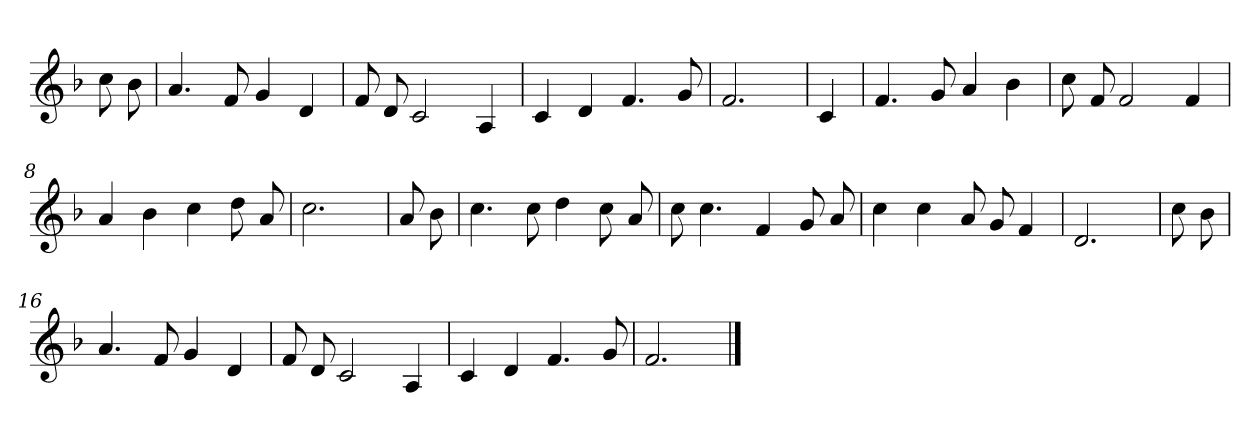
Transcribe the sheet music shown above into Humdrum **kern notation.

**kern
*part1
*staff1
*clefG2
*k[b-]
*F:
=
8cc
8b-
=1
4.a
8f
4g
4d
=2
8f
8d
2c
4A
=3
4c
4d
4.f
8g
=4
2.f
=5
4c
=6
4.f
8g
4a
4b-
=7
8cc
8f
2f
4f
=8
4a
4b-
4cc
8dd
8a
=9
2.cc
=10
8a
8b-
=11
4.cc
8cc
4dd
8cc
8a
=12
8cc
4.cc
4f
8g
8a
=13
4cc
4cc
8a
8g
4f
=14
2.d
=15
8cc
8b-
=16
4.a
8f
4g
4d
=17
8f
8d
2c
4A
=18
4c
4d
4.f
8g
=19
2.f
==
*-
